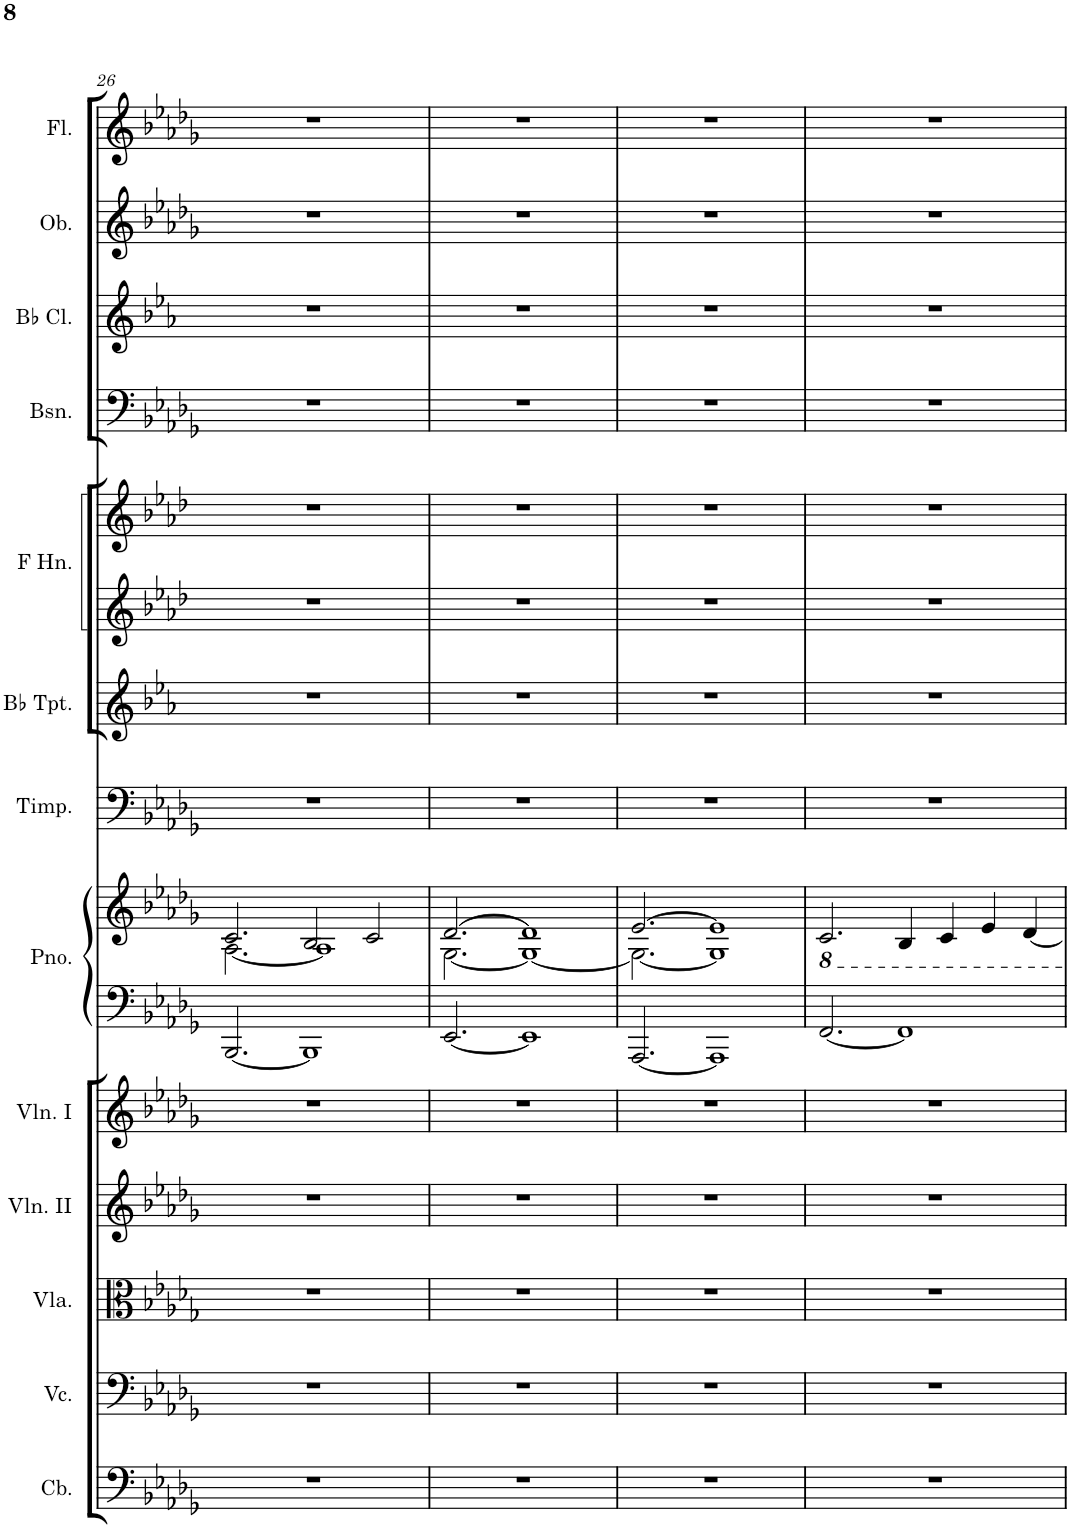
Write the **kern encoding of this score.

**kern	**kern	**kern	**kern	**kern	**kern	**kern	**kern	**kern	**kern	**kern	**kern	**kern	**kern	**kern
*part13	*part12	*part11	*part10	*part9	*part8	*part8	*part7	*part6	*part5	*part5	*part4	*part3	*part2	*part1
*staff15	*staff14	*staff13	*staff12	*staff11	*staff10	*staff9	*staff8	*staff7	*staff6	*staff5	*staff4	*staff3	*staff2	*staff1
*I"Contrabasses	*I"Violoncellos	*I"Violas	*I"Violins II	*I"Violins I	*I"Piano	*	*I"Timpani	*I"Trumpets in Bb	*I"Horns in F	*	*I"Bassoons	*I"Clarinets in Bb	*I"Oboes	*I"Flutes
*I'Cb.	*I'Vc.	*I'Vla.	*I'Vln. II	*I'Vln. I	*I'Pno.	*	*I'Timp.	*	*	*	*I'Bsn.	*	*I'Ob.	*I'Fl.
!!LO:PB:g=z
*clefF4	*clefF4	*clefC3	*clefG2	*clefG2	*clefF4	*clefG2	*clefF4	*clefG2	*clefG2	*clefG2	*clefF4	*clefG2	*clefG2	*clefG2
*Trd7c12	*	*	*	*	*	*	*	*Trd1c2	*Trd4c7	*Trd4c7	*	*Trd1c2	*	*
*k[b-e-a-d-g-]	*k[b-e-a-d-g-]	*k[b-e-a-d-g-]	*k[b-e-a-d-g-]	*k[b-e-a-d-g-]	*k[b-e-a-d-g-]	*k[b-e-a-d-g-]	*k[b-e-a-d-g-]	*k[b-e-a-]	*k[b-e-a-d-]	*k[b-e-a-d-]	*k[b-e-a-d-g-]	*k[b-e-a-]	*k[b-e-a-d-g-]	*k[b-e-a-d-g-]
*M7/4	*M7/4	*M7/4	*M7/4	*M7/4	*M7/4	*M7/4	*M7/4	*M7/4	*M7/4	*M7/4	*M7/4	*M7/4	*M7/4	*M7/4
=26	=26	=26	=26	=26	=26	=26	=26	=26	=26	=26	=26	=26	=26	=26
*	*	*	*	*	*	*^	*	*	*	*	*	*	*	*
1..r	1..r	1..r	1..r	1..r	[2.BBB-/	2.c/	[2.A-\	1..r	1..r	1..r	1..r	1..r	1..r	1..r	1..r
.	.	.	.	.	1BBB-]	2B-/	1A-]	.	.	.	.	.	.	.	.
.	.	.	.	.	.	2c/	.	.	.	.	.	.	.	.	.
=27	=27	=27	=27	=27	=27	=27	=27	=27	=27	=27	=27	=27	=27	=27	=27
1..r	1..r	1..r	1..r	1..r	[2.EE-/	[2.d-/	[2.G-\	1..r	1..r	1..r	1..r	1..r	1..r	1..r	1..r
.	.	.	.	.	1EE-]	1d-]	1G-_	.	.	.	.	.	.	.	.
=28	=28	=28	=28	=28	=28	=28	=28	=28	=28	=28	=28	=28	=28	=28	=28
1..r	1..r	1..r	1..r	1..r	[2.AAA-/	[2.e-/	2.G-\_	1..r	1..r	1..r	1..r	1..r	1..r	1..r	1..r
.	.	.	.	.	1AAA-]	1e-]	1G-]	.	.	.	.	.	.	.	.
*	*	*	*	*	*	*v	*v	*	*	*	*	*	*	*	*
=29	=29	=29	=29	=29	=29	=29	=29	=29	=29	=29	=29	=29	=29	=29
1..r	1..r	1..r	1..r	1..r	[2.FF/	2.C/	1..r	1..r	1..r	1..r	1..r	1..r	1..r	1..r
.	.	.	.	.	1FF]	4BB-/	.	.	.	.	.	.	.	.
.	.	.	.	.	.	4C/	.	.	.	.	.	.	.	.
.	.	.	.	.	.	4E-/	.	.	.	.	.	.	.	.
.	.	.	.	.	.	[4D-/	.	.	.	.	.	.	.	.
=	=	=	=	=	=	=	=	=	=	=	=	=	=	=
*-	*-	*-	*-	*-	*-	*-	*-	*-	*-	*-	*-	*-	*-	*-
